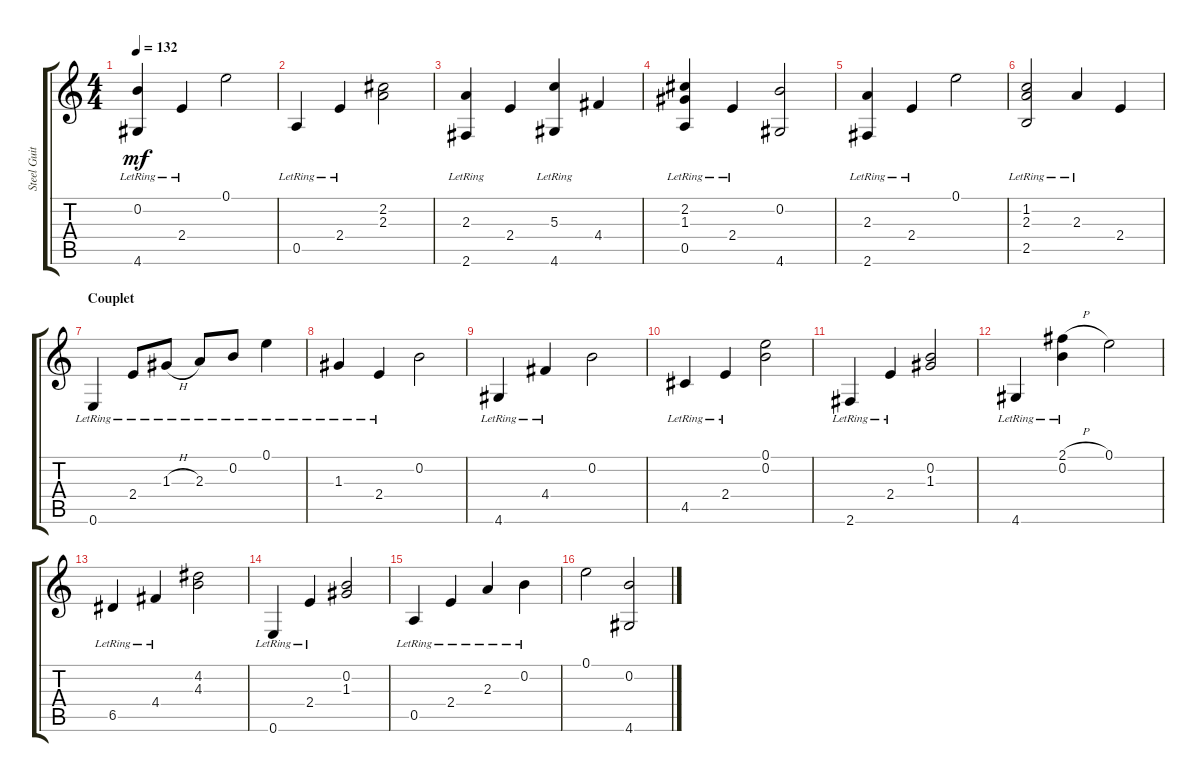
\track ("Steel Guitar" "Steel Guit") {instrument acousticguitarsteel}
\staff {score tabs}
\tuning (E4 B3 G3 D3 A2 E2) {hide}
\ts (4 4)
\tempo 132
\clef g2
\ks c
(0.2{lr} 4.6{lr}).4{dy mf} 2.4{lr}.4 0.1.2 |
0.5{lr}.4 2.4{lr}.4 (2.2 2.3).2 |
(2.3{lr} 2.6{lr}).4 2.4.4 (5.3{lr} 4.6{lr}).4 4.4.4 |
(2.2{lr} 1.3{lr} 0.5{lr}).4 2.4{lr}.4 (0.2 4.6).2 |
(2.3{lr} 2.6{lr}).4 2.4{lr}.4 0.1.2 |
(1.2{lr} 2.3 2.5{lr}).2 2.3{lr}.4 2.4.4 |
\section ("" "Couplet")
0.6{lr}.4 2.4{lr}.8 1.3{h lr}.8 2.3{lr}.8 0.2{lr}.8 0.1{lr}.4 |
1.3{lr}.4 2.4{lr}.4 0.2.2 |
4.6{lr}.4 4.4{lr}.4 0.2.2 |
4.5{lr}.4 2.4{lr}.4 (0.1 0.2).2 |
2.6{lr}.4 2.4{lr}.4 (0.2 1.3).2 |
4.6{lr}.4 (2.1{h lr} 0.2{lr}).4 0.1.2 |
6.5{lr}.4 4.4{lr}.4 (4.2 4.3).2 |
0.6{lr}.4 2.4{lr}.4 (0.2 1.3).2 |
0.5{lr}.4 2.4{lr}.4 2.3{lr}.4 0.2{lr}.4 |
0.1.2 (0.2 4.6).2
